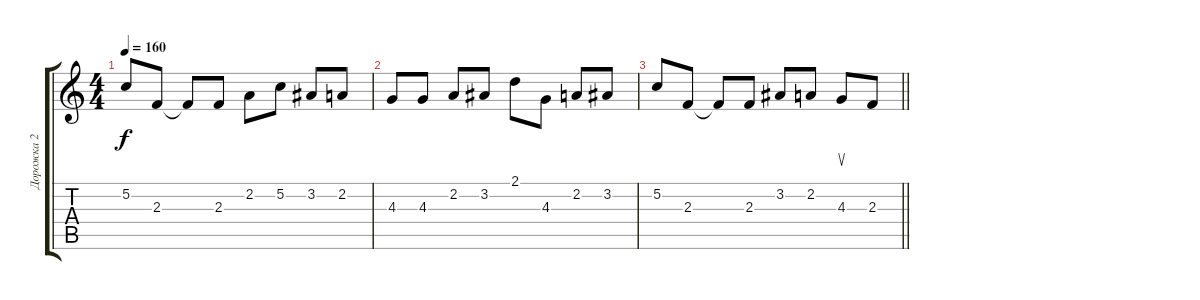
\track ("Дорожка 2" "Дорожка 2") {instrument overdrivenguitar}
\staff {score tabs}
\tuning (C4 G3 Eb3 Bb2 F2 C2) {hide}
\ts (4 4)
\tempo 160
\clef g2
\ks c
5.2.8{dy f} 2.3.8 2.3{t}.8 2.3.8 2.2.8 5.2.8 3.2.8 2.2.8 |
4.3.8 4.3.8 2.2.8 3.2.8 2.1.8 4.3.8 2.2.8 3.2.8 |
\barLineRight lightlight
5.2.8 2.3.8 2.3{t}.8 2.3.8 3.2.8 2.2.8 4.3.8{su} 2.3.8
